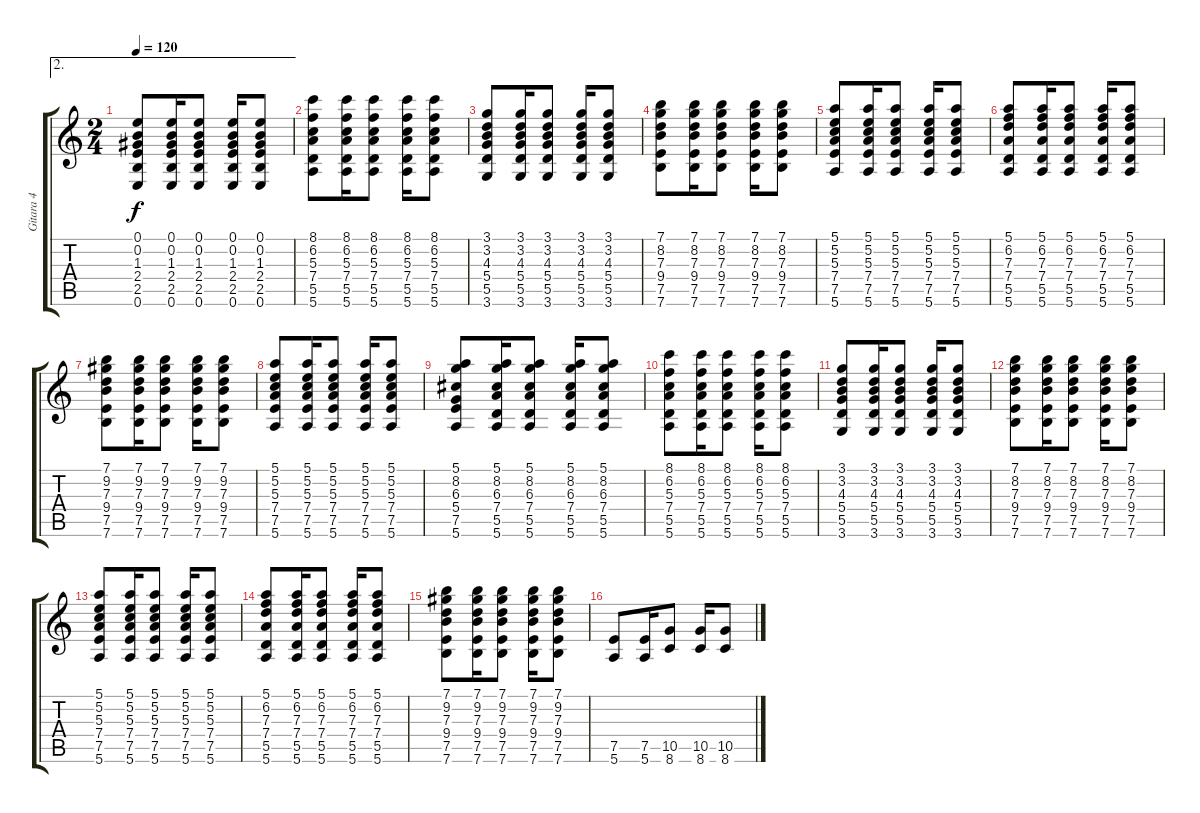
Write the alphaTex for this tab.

\track ("Gitara 4" "Gitara 4") {instrument acousticguitarnylon}
\staff {score tabs}
\tuning (E4 B3 G3 D3 A2 E2) {hide}
\ae 2
\ts (2 4)
\tempo 120
\clef g2
\ks aminor
(0.1 0.2 1.3 2.4 2.5 0.6).8{dy f} (0.1 0.2 1.3 2.4 2.5 0.6).16 (0.1 0.2 1.3 2.4 2.5 0.6).8 (0.1 0.2 1.3 2.4 2.5 0.6).16 (0.1 0.2 1.3 2.4 2.5 0.6).8 |
(8.1 6.2 5.3 7.4 5.5 5.6).8 (8.1 6.2 5.3 7.4 5.5 5.6).16 (8.1 6.2 5.3 7.4 5.5 5.6).8 (8.1 6.2 5.3 7.4 5.5 5.6).16 (8.1 6.2 5.3 7.4 5.5 5.6).8 |
(3.1 3.2 4.3 5.4 5.5 3.6).8 (3.1 3.2 4.3 5.4 5.5 3.6).16 (3.1 3.2 4.3 5.4 5.5 3.6).8 (3.1 3.2 4.3 5.4 5.5 3.6).16 (3.1 3.2 4.3 5.4 5.5 3.6).8 |
(7.1 8.2 7.3 9.4 7.5 7.6).8 (7.1 8.2 7.3 9.4 7.5 7.6).16 (7.1 8.2 7.3 9.4 7.5 7.6).8 (7.1 8.2 7.3 9.4 7.5 7.6).16 (7.1 8.2 7.3 9.4 7.5 7.6).8 |
(5.1 5.2 5.3 7.4 7.5 5.6).8 (5.1 5.2 5.3 7.4 7.5 5.6).16 (5.1 5.2 5.3 7.4 7.5 5.6).8 (5.1 5.2 5.3 7.4 7.5 5.6).16 (5.1 5.2 5.3 7.4 7.5 5.6).8 |
(5.1 6.2 7.3 7.4 5.5 5.6).8 (5.1 6.2 7.3 7.4 5.5 5.6).16 (5.1 6.2 7.3 7.4 5.5 5.6).8 (5.1 6.2 7.3 7.4 5.5 5.6).16 (5.1 6.2 7.3 7.4 5.5 5.6).8 |
(7.1 9.2 7.3 9.4 7.5 7.6).8 (7.1 9.2 7.3 9.4 7.5 7.6).16 (7.1 9.2 7.3 9.4 7.5 7.6).8 (7.1 9.2 7.3 9.4 7.5 7.6).16 (7.1 9.2 7.3 9.4 7.5 7.6).8 |
(5.1 5.2 5.3 7.4 7.5 5.6).8 (5.1 5.2 5.3 7.4 7.5 5.6).16 (5.1 5.2 5.3 7.4 7.5 5.6).8 (5.1 5.2 5.3 7.4 7.5 5.6).16 (5.1 5.2 5.3 7.4 7.5 5.6).8 |
(5.1 8.2 6.3 5.4 7.5 5.6).8 (5.1 8.2 6.3 7.4 5.5 5.6).16 (5.1 8.2 6.3 7.4 5.5 5.6).8 (5.1 8.2 6.3 7.4 5.5 5.6).16 (5.1 8.2 6.3 7.4 5.5 5.6).8 |
(8.1 6.2 5.3 7.4 5.5 5.6).8 (8.1 6.2 5.3 7.4 5.5 5.6).16 (8.1 6.2 5.3 7.4 5.5 5.6).8 (8.1 6.2 5.3 7.4 5.5 5.6).16 (8.1 6.2 5.3 7.4 5.5 5.6).8 |
(3.1 3.2 4.3 5.4 5.5 3.6).8 (3.1 3.2 4.3 5.4 5.5 3.6).16 (3.1 3.2 4.3 5.4 5.5 3.6).8 (3.1 3.2 4.3 5.4 5.5 3.6).16 (3.1 3.2 4.3 5.4 5.5 3.6).8 |
(7.1 8.2 7.3 9.4 7.5 7.6).8 (7.1 8.2 7.3 9.4 7.5 7.6).16 (7.1 8.2 7.3 9.4 7.5 7.6).8 (7.1 8.2 7.3 9.4 7.5 7.6).16 (7.1 8.2 7.3 9.4 7.5 7.6).8 |
(5.1 5.2 5.3 7.4 7.5 5.6).8 (5.1 5.2 5.3 7.4 7.5 5.6).16 (5.1 5.2 5.3 7.4 7.5 5.6).8 (5.1 5.2 5.3 7.4 7.5 5.6).16 (5.1 5.2 5.3 7.4 7.5 5.6).8 |
(5.1 6.2 7.3 7.4 5.5 5.6).8 (5.1 6.2 7.3 7.4 5.5 5.6).16 (5.1 6.2 7.3 7.4 5.5 5.6).8 (5.1 6.2 7.3 7.4 5.5 5.6).16 (5.1 6.2 7.3 7.4 5.5 5.6).8 |
(7.1 9.2 7.3 9.4 7.5 7.6).8 (7.1 9.2 7.3 9.4 7.5 7.6).16 (7.1 9.2 7.3 9.4 7.5 7.6).8 (7.1 9.2 7.3 9.4 7.5 7.6).16 (7.1 9.2 7.3 9.4 7.5 7.6).8 |
(7.5 5.6).8 (7.5 5.6).16 (10.5 8.6).8 (10.5 8.6).16 (10.5 8.6).8
